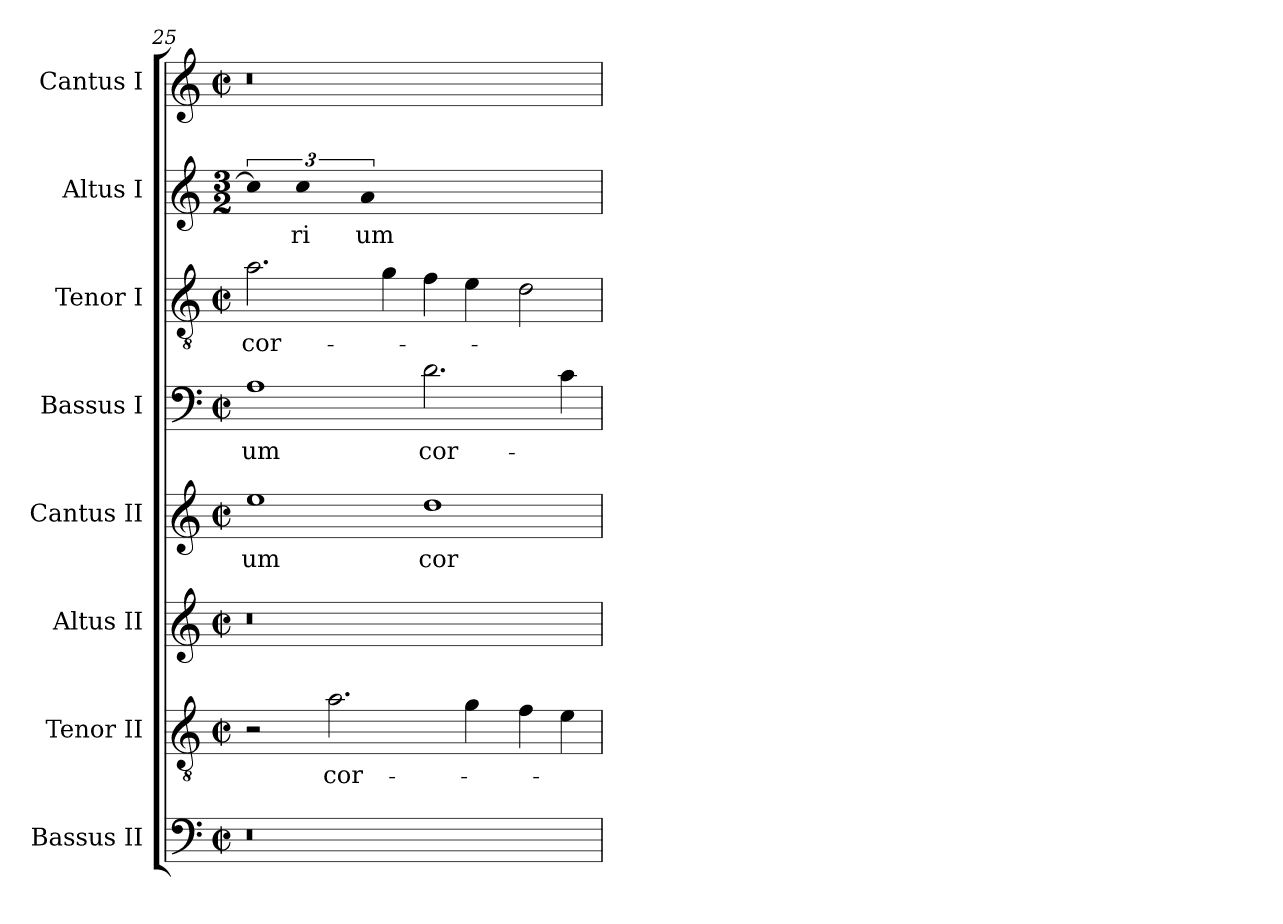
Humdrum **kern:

**kern	**kern	**text	**kern	**kern	**text	**kern	**text	**kern	**text	**kern	**text	**kern
*part8	*part7	*part7	*part6	*part5	*part5	*part4	*part4	*part3	*part3	*part2	*part2	*part1
*staff8	*staff7	*staff7	*staff6	*staff5	*staff5	*staff4	*staff4	*staff3	*staff3	*staff2	*staff2	*staff1
*I"Bassus II	*I"Tenor II	*	*I"Altus II	*I"Cantus II	*	*I"Bassus I	*	*I"Tenor I	*	*I"Altus I	*	*I"Cantus I
*clefF4	*clefGv2	*	*clefG2	*clefG2	*	*clefF4	*	*clefGv2	*	*clefG2	*	*clefG2
*M2/2	*M2/2	*	*M2/2	*M2/2	*	*M2/2	*	*M2/2	*	*M3/2	*	*M2/2
*met(c|)	*met(c|)	*	*met(c|)	*met(c|)	*	*met(c|)	*	*met(c|)	*	*	*	*met(c|)
=25	=25	=25	=25	=25	=25	=25	=25	=25	=25	=25	=25	=25
!	!	!	!	!	!LO:LY:b:cj	!	!LO:LY:b:cj	!	!LO:LY:b	!LO:N:vis=2	!	!
0r	2r	.	0r	1ee	um	1A	-um	2.a\	cor-	3cc\]	.	0r
!	!	!	!	!	!	!	!	!	!	!LO:N:vis=2	!LO:LY:b:cj	!
.	.	.	.	.	.	.	.	.	.	3cc\	ri	.
!	!	!LO:LY:b	!	!	!	!	!	!	!	!	!	!
.	2.a\	cor-	.	.	.	.	.	.	.	.	.	.
!	!	!	!	!	!	!	!	!	!	!LO:N:vis=1	!LO:LY:b:cj	!
.	.	.	.	.	.	.	.	.	.	3%2a	um	.
.	.	.	.	.	.	.	.	4g\	.	.	.	.
!	!	!	!	!	!LO:LY:b:cj	!	!LO:LY:b	!	!	!	!	!
.	.	.	.	1dd	cor	2.d\	cor-	4f\	.	.	.	.
.	4g\	.	.	.	.	.	.	4e\	.	.	.	.
.	.	.	.	.	.	.	.	.	.	3%2ryy	.	.
.	4f\	.	.	.	.	.	.	2d\	.	.	.	.
.	4e\	.	.	.	.	4c\	.	.	.	.	.	.
=	=	=	=	=	=	=	=	=	=	=	=	=
*-	*-	*-	*-	*-	*-	*-	*-	*-	*-	*-	*-	*-
